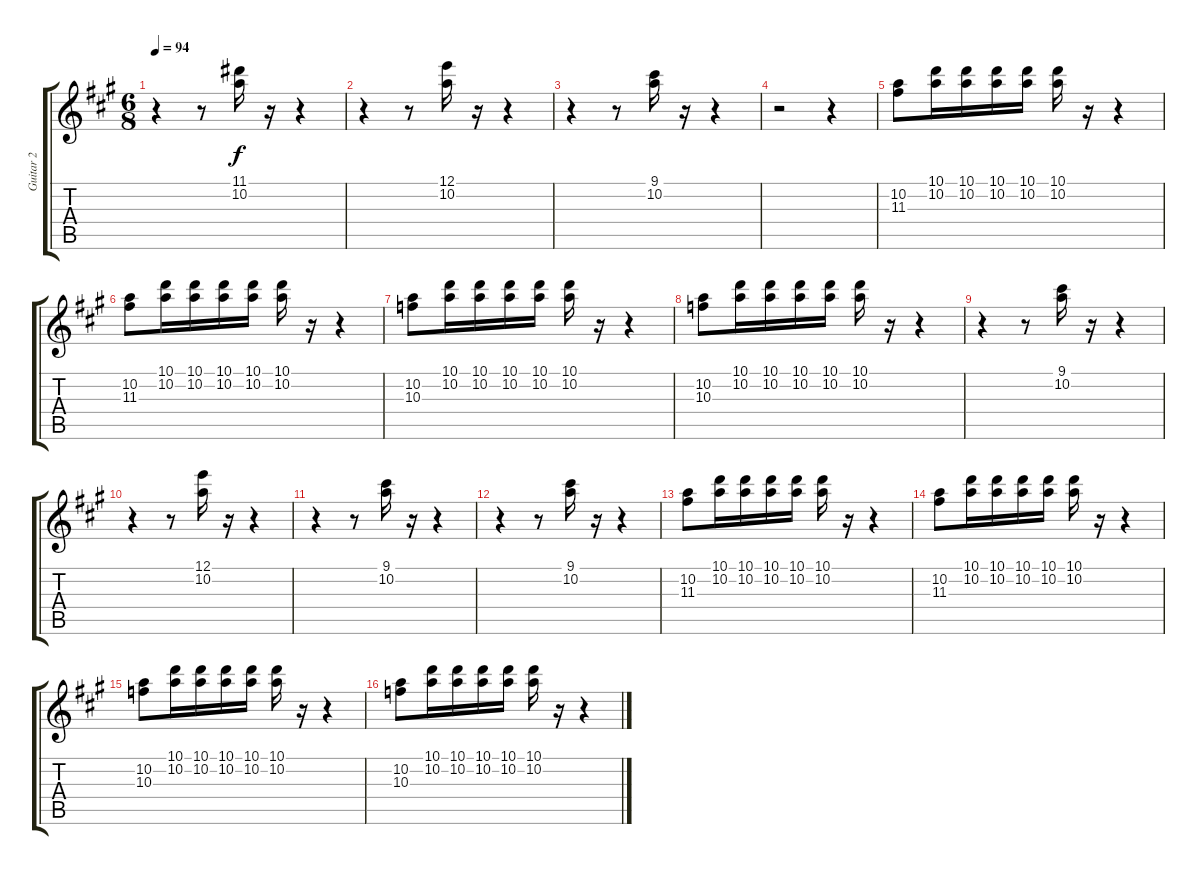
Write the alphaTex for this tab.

\track ("Guitar 2" "Guitar 2") {instrument distortionguitar}
\staff {score tabs}
\tuning (E4 B3 G3 D3 A2 E2) {hide}
\ts (6 8)
\tempo 94
\clef g2
\ks a
r.4{dy f} r.8 (11.1 10.2).16 r.16 r.4 |
r.4 r.8 (12.1 10.2).16 r.16 r.4 |
r.4 r.8 (9.1 10.2).16 r.16 r.4 |
r.2 r.4 |
(10.2 11.3).8 (10.1 10.2).16 (10.1 10.2).16 (10.1 10.2).16 (10.1 10.2).16 (10.1 10.2).16 r.16 r.4 |
(10.2 11.3).8 (10.1 10.2).16 (10.1 10.2).16 (10.1 10.2).16 (10.1 10.2).16 (10.1 10.2).16 r.16 r.4 |
(10.2 10.3).8 (10.1 10.2).16 (10.1 10.2).16 (10.1 10.2).16 (10.1 10.2).16 (10.1 10.2).16 r.16 r.4 |
(10.2 10.3).8 (10.1 10.2).16 (10.1 10.2).16 (10.1 10.2).16 (10.1 10.2).16 (10.1 10.2).16 r.16 r.4 |
r.4 r.8 (9.1 10.2).16 r.16 r.4 |
r.4 r.8 (12.1 10.2).16 r.16 r.4 |
r.4 r.8 (9.1 10.2).16 r.16 r.4 |
r.4 r.8 (9.1 10.2).16 r.16 r.4 |
(10.2 11.3).8 (10.1 10.2).16 (10.1 10.2).16 (10.1 10.2).16 (10.1 10.2).16 (10.1 10.2).16 r.16 r.4 |
(10.2 11.3).8 (10.1 10.2).16 (10.1 10.2).16 (10.1 10.2).16 (10.1 10.2).16 (10.1 10.2).16 r.16 r.4 |
(10.2 10.3).8 (10.1 10.2).16 (10.1 10.2).16 (10.1 10.2).16 (10.1 10.2).16 (10.1 10.2).16 r.16 r.4 |
(10.2 10.3).8 (10.1 10.2).16 (10.1 10.2).16 (10.1 10.2).16 (10.1 10.2).16 (10.1 10.2).16 r.16 r.4
